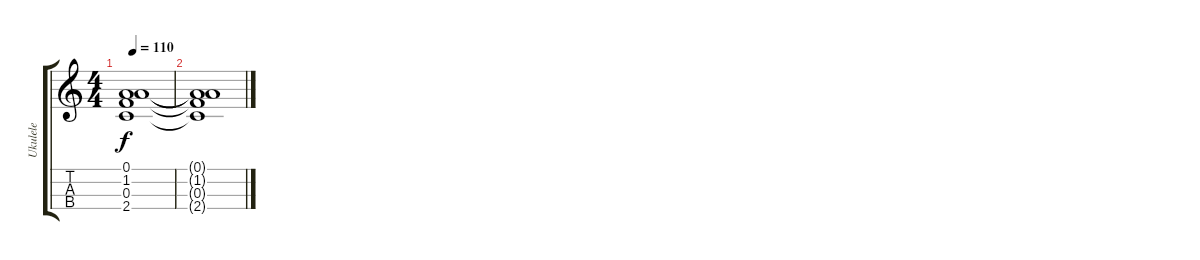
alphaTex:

\track ("Ukulele" "Ukulele") {instrument acousticguitarnylon}
\staff {score tabs}
\tuning (A3 E3 C3 G3) {hide}
\ts (4 4)
\tempo 110
\clef g2
\ks c
(0.1{t} 1.2{t} 0.3{t} 2.4{t}).1{dy f} |
(0.1{t} 1.2{t} 0.3{t} 2.4{t}).1
